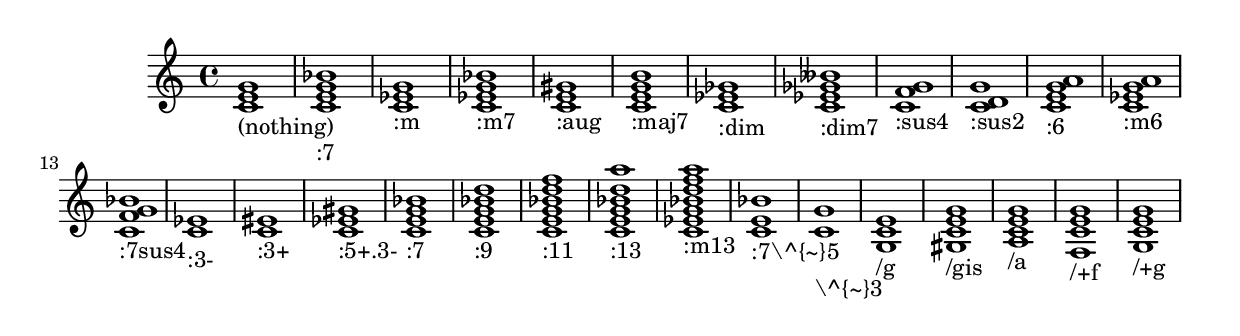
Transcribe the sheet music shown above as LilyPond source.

\version "2.12.0"


\header {

    texidoc = "Chords can be produced with the chordname entry 
code (@code{\chordmode} mode), using a pitch and a suffix. Here,
the suffixes are printed below pitches.
"

}

{ \context Voice \chordmode {
    c1_"(nothing)"
    c:7_":7"
    c:m_":m"
    c:m7_":m7"
    c:aug_":aug"
    c:maj7_":maj7"
    c:dim_":dim"
    c:dim7_":dim7"
    c:sus4_":sus4"
    c:sus2_":sus2"
    c:6_":6"
    c:m6_":m6"
    c:7sus4_":7sus4"
    c:3-_":3-"
    c:3+_":3+"
    c:5+.3-_":5+.3-"
    c:7_":7"
    c:9_":9"
    c:11_":11"
    c:13_":13"
    c:m13_":m13"
    c:7^5_":7\\^{~}5"
    c^3_"\\^{~}3"
    c/g_"/g"
    c/gis_"/gis"
    c/a_"/a"
    c/+f_"/+f"
    c/+g_"/+g"
}
}
